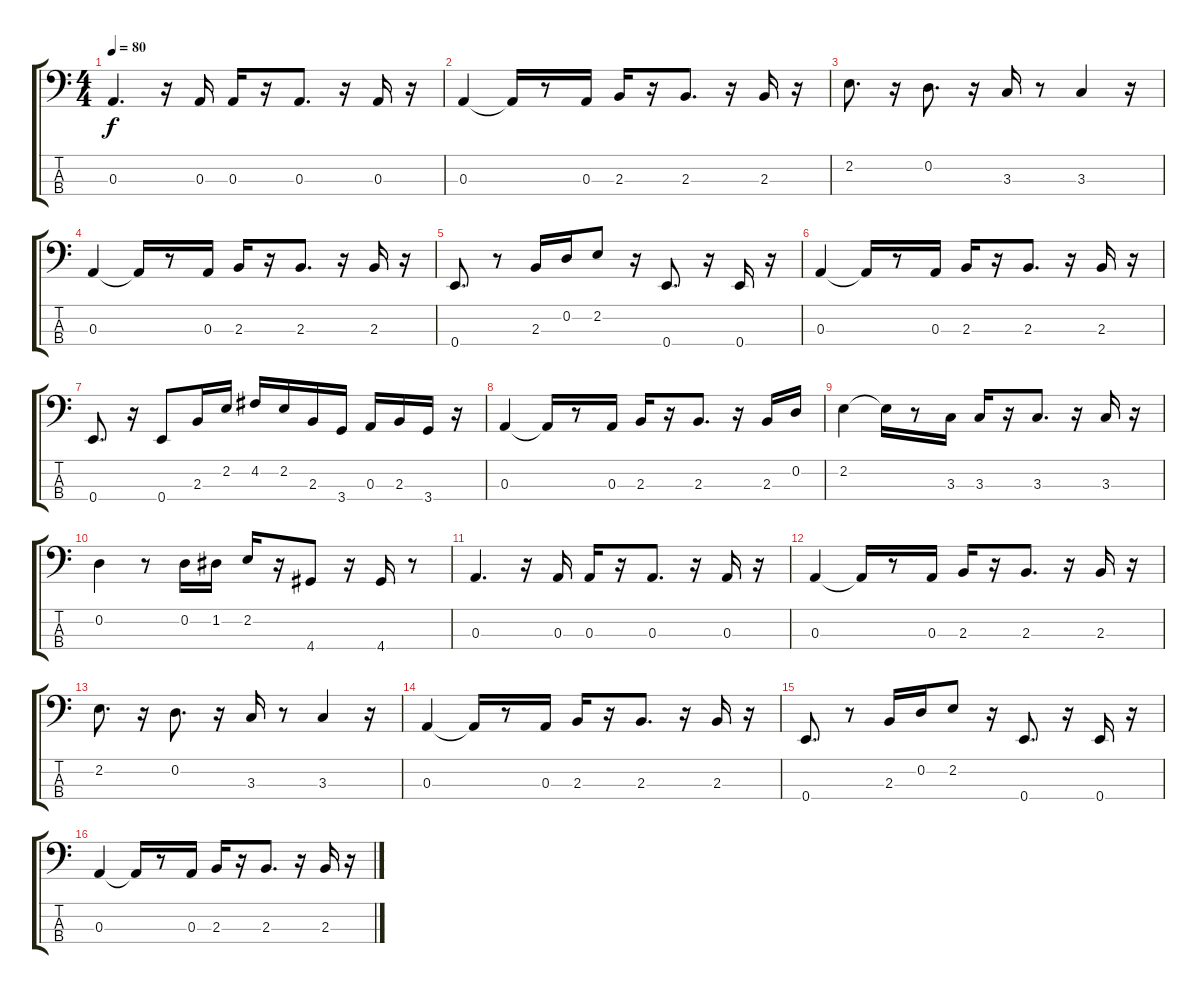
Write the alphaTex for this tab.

\track "" {instrument electricbassfinger}
\staff {score tabs}
\tuning (G2 D2 A1 E1) {hide}
\ts (4 4)
\tempo 80
\clef f4
\ks c
0.3.4{d dy f} r.16 0.3.16 0.3.16 r.16 0.3.8{d} r.16 0.3.16 r.16 |
0.3.4 0.3{t}.16 r.8 0.3.16 2.3.16 r.16 2.3.8{d} r.16 2.3.16 r.16 |
2.2.8{d} r.16 0.2.8{d} r.16 3.3.16 r.8 3.3.4 r.16 |
0.3.4 0.3{t}.16 r.8 0.3.16 2.3.16 r.16 2.3.8{d} r.16 2.3.16 r.16 |
0.4.8{d} r.8 2.3.16 0.2.16 2.2.8 r.16 0.4.8{d} r.16 0.4.16 r.16 |
0.3.4 0.3{t}.16 r.8 0.3.16 2.3.16 r.16 2.3.8{d} r.16 2.3.16 r.16 |
0.4.8{d} r.16 0.4.8 2.3.16 2.2.16 4.2.16 2.2.16 2.3.16 3.4.16 0.3.16 2.3.16 3.4.16 r.16 |
0.3.4 0.3{t}.16 r.8 0.3.16 2.3.16 r.16 2.3.8{d} r.16 2.3.16 0.2.16 |
2.2.4 2.2{t}.16 r.8 3.3.16 3.3.16 r.16 3.3.8{d} r.16 3.3.16 r.16 |
0.2.4 r.8 0.2.16 1.2.16 2.2.16 r.16 4.4.8 r.16 4.4.16 r.8 |
0.3.4{d} r.16 0.3.16 0.3.16 r.16 0.3.8{d} r.16 0.3.16 r.16 |
0.3.4 0.3{t}.16 r.8 0.3.16 2.3.16 r.16 2.3.8{d} r.16 2.3.16 r.16 |
2.2.8{d} r.16 0.2.8{d} r.16 3.3.16 r.8 3.3.4 r.16 |
0.3.4 0.3{t}.16 r.8 0.3.16 2.3.16 r.16 2.3.8{d} r.16 2.3.16 r.16 |
0.4.8{d} r.8 2.3.16 0.2.16 2.2.8 r.16 0.4.8{d} r.16 0.4.16 r.16 |
0.3.4 0.3{t}.16 r.8 0.3.16 2.3.16 r.16 2.3.8{d} r.16 2.3.16 r.16
